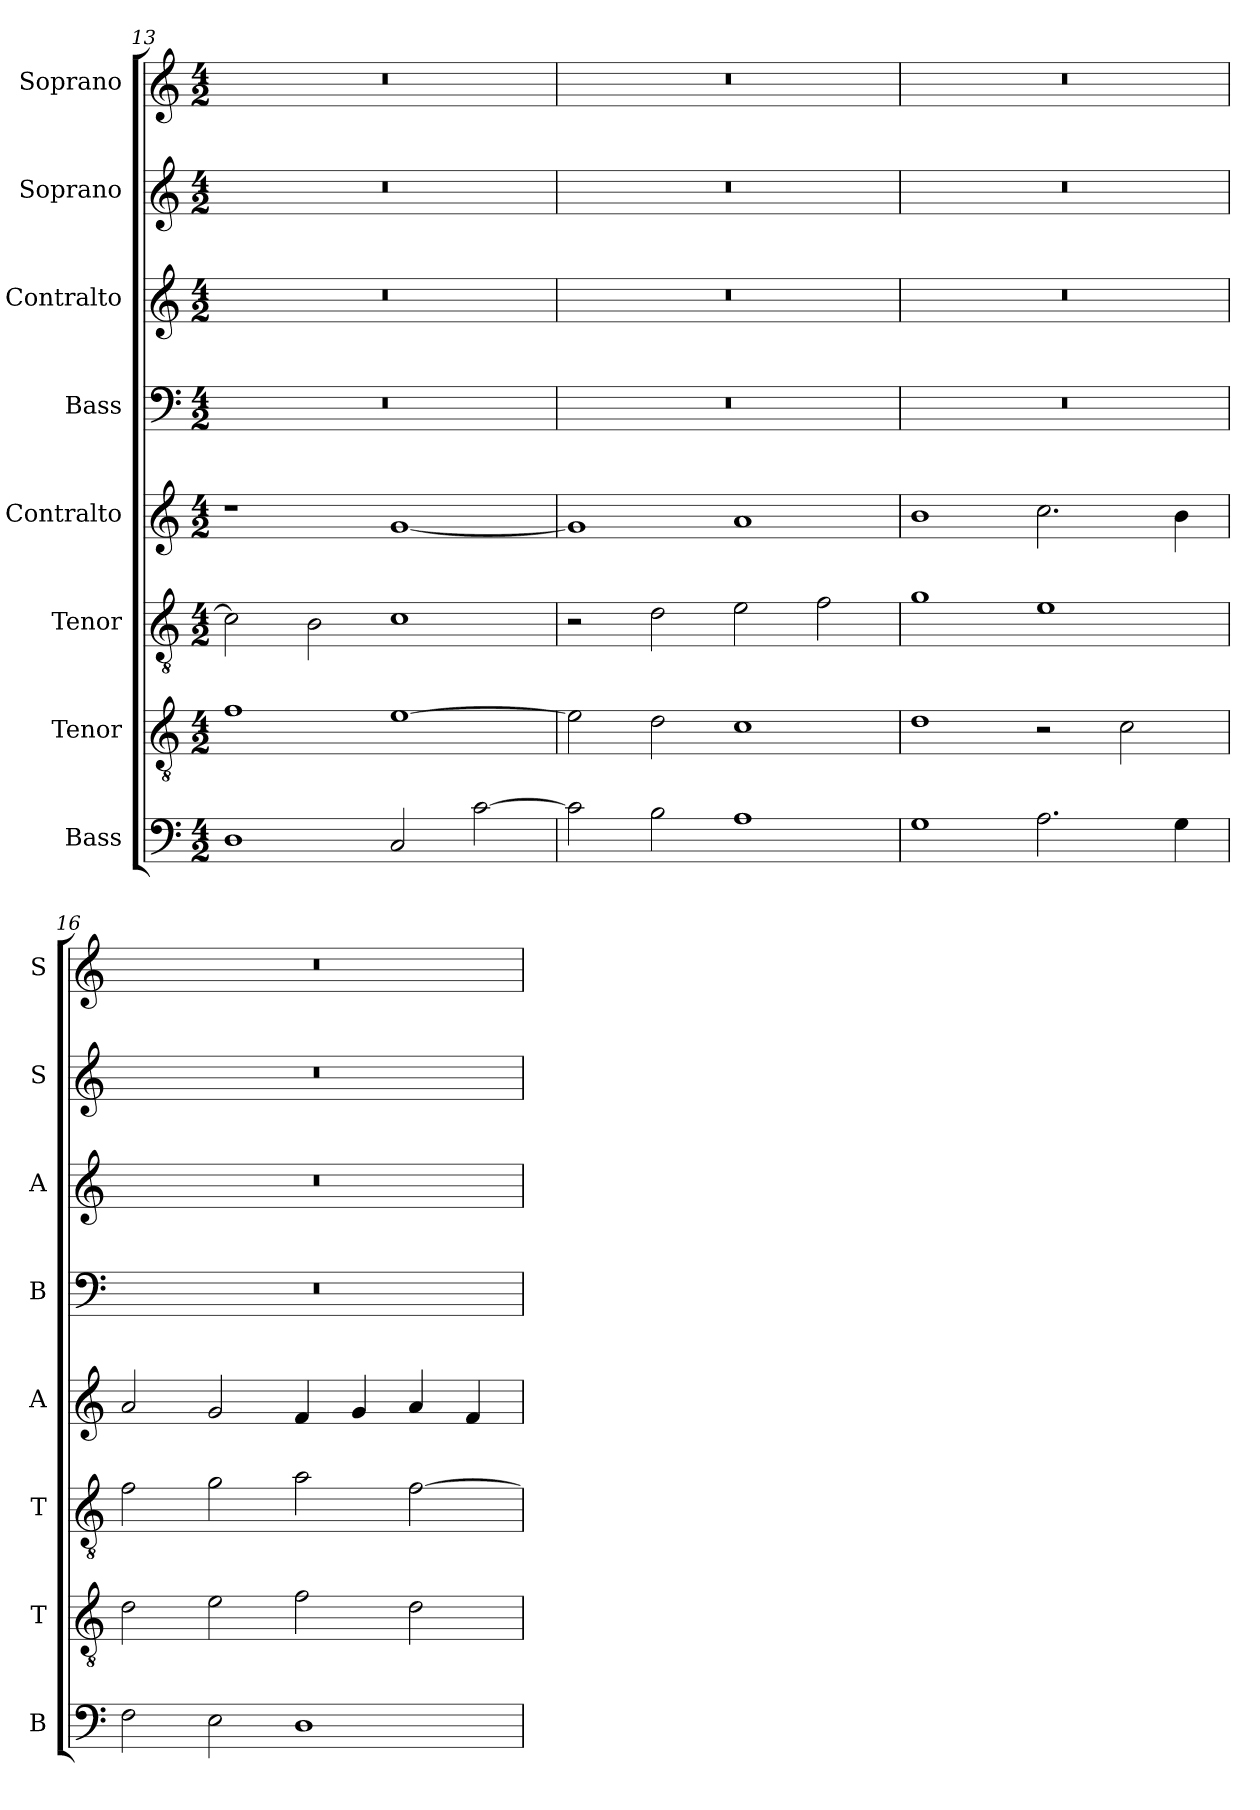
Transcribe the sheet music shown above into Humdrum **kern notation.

**kern	**kern	**kern	**kern	**kern	**kern	**kern	**kern
*part8	*part7	*part6	*part5	*part4	*part3	*part2	*part1
*staff8	*staff7	*staff6	*staff5	*staff4	*staff3	*staff2	*staff1
*I"Bass	*I"Tenor	*I"Tenor	*I"Contralto	*I"Bass	*I"Contralto	*I"Soprano	*I"Soprano
*I'B	*I'T	*I'T	*I'A	*I'B	*I'A	*I'S	*I'S
*clefF4	*clefGv2	*clefGv2	*clefG2	*clefF4	*clefG2	*clefG2	*clefG2
*k[]	*k[]	*k[]	*k[]	*k[]	*k[]	*k[]	*k[]
*G:mix	*G:mix	*G:mix	*G:mix	*G:mix	*G:mix	*G:mix	*G:mix
*M4/2	*M4/2	*M4/2	*M4/2	*M4/2	*M4/2	*M4/2	*M4/2
=13	=13	=13	=13	=13	=13	=13	=13
1D	1f	2c]	1r	0r	0r	0r	0r
.	.	2B	.	.	.	.	.
2C	[1e	1c	[1g	.	.	.	.
[2c	.	.	.	.	.	.	.
=14	=14	=14	=14	=14	=14	=14	=14
2c]	2e]	2r	1g]	0r	0r	0r	0r
2B	2d	2d	.	.	.	.	.
1A	1c	2e	1a	.	.	.	.
.	.	2f	.	.	.	.	.
=15	=15	=15	=15	=15	=15	=15	=15
1G	1d	1g	1b	0r	0r	0r	0r
2.A	2r	1e	2.cc	.	.	.	.
.	2c	.	.	.	.	.	.
4G	.	.	4b	.	.	.	.
=16	=16	=16	=16	=16	=16	=16	=16
2F	2d	2f	2a	0r	0r	0r	0r
2E	2e	2g	2g	.	.	.	.
1D	2f	2a	4f	.	.	.	.
.	.	.	4g	.	.	.	.
.	2d	[2f	4a	.	.	.	.
.	.	.	4f	.	.	.	.
=	=	=	=	=	=	=	=
*-	*-	*-	*-	*-	*-	*-	*-
